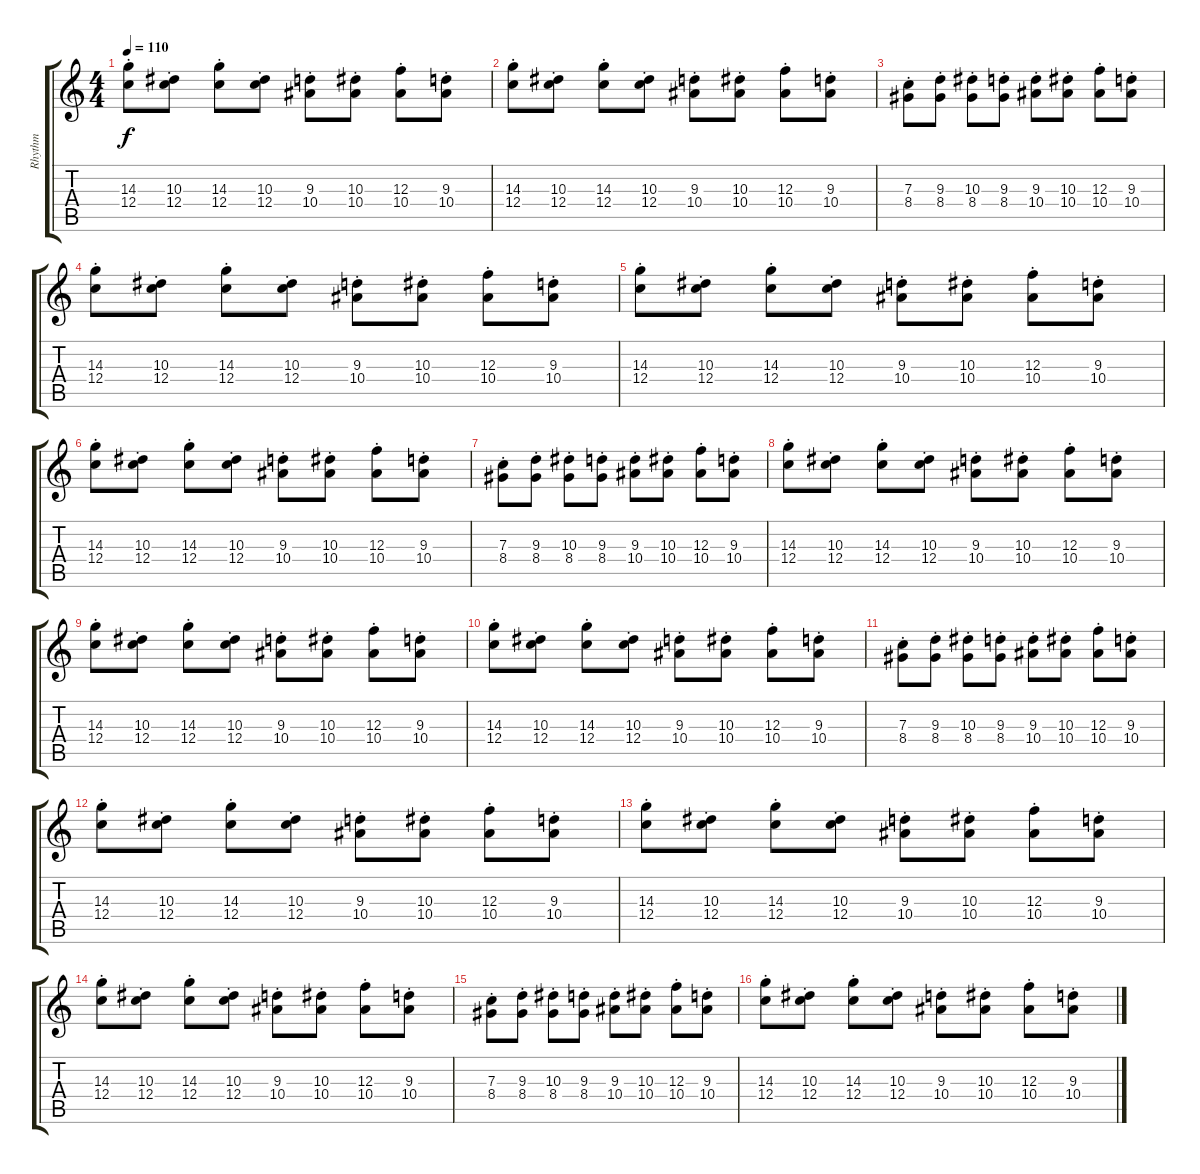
\track ("Rhythm" "Rhythm") {instrument distortionguitar}
\staff {score tabs}
\tuning (D4 A3 F3 C3 G2 C2) {hide}
\ts (4 4)
\tempo 110
\clef g2
\ks c
(14.3{st} 12.4{st}).8{dy f} (10.3{st} 12.4{st}).8 (14.3{st} 12.4{st}).8 (10.3{st} 12.4{st}).8 (9.3{st} 10.4{st}).8 (10.3{st} 10.4{st}).8 (12.3{st} 10.4{st}).8 (9.3{st} 10.4{st}).8 |
(14.3{st} 12.4{st}).8 (10.3{st} 12.4{st}).8 (14.3{st} 12.4{st}).8 (10.3{st} 12.4{st}).8 (9.3{st} 10.4{st}).8 (10.3{st} 10.4{st}).8 (12.3{st} 10.4{st}).8 (9.3{st} 10.4{st}).8 |
(7.3{st} 8.4{st}).8 (9.3{st} 8.4{st}).8 (10.3{st} 8.4{st}).8 (9.3{st} 8.4{st}).8 (9.3{st} 10.4{st}).8 (10.3{st} 10.4{st}).8 (12.3{st} 10.4{st}).8 (9.3{st} 10.4{st}).8 |
(14.3{st} 12.4{st}).8 (10.3{st} 12.4{st}).8 (14.3{st} 12.4{st}).8 (10.3{st} 12.4{st}).8 (9.3{st} 10.4{st}).8 (10.3{st} 10.4{st}).8 (12.3{st} 10.4{st}).8 (9.3{st} 10.4{st}).8 |
(14.3{st} 12.4{st}).8 (10.3{st} 12.4{st}).8 (14.3{st} 12.4{st}).8 (10.3{st} 12.4{st}).8 (9.3{st} 10.4{st}).8 (10.3{st} 10.4{st}).8 (12.3{st} 10.4{st}).8 (9.3{st} 10.4{st}).8 |
(14.3{st} 12.4{st}).8 (10.3{st} 12.4{st}).8 (14.3{st} 12.4{st}).8 (10.3{st} 12.4{st}).8 (9.3{st} 10.4{st}).8 (10.3{st} 10.4{st}).8 (12.3{st} 10.4{st}).8 (9.3{st} 10.4{st}).8 |
(7.3{st} 8.4{st}).8 (9.3{st} 8.4{st}).8 (10.3{st} 8.4{st}).8 (9.3{st} 8.4{st}).8 (9.3{st} 10.4{st}).8 (10.3{st} 10.4{st}).8 (12.3{st} 10.4{st}).8 (9.3{st} 10.4{st}).8 |
(14.3{st} 12.4{st}).8 (10.3{st} 12.4{st}).8 (14.3{st} 12.4{st}).8 (10.3{st} 12.4{st}).8 (9.3{st} 10.4{st}).8 (10.3{st} 10.4{st}).8 (12.3{st} 10.4{st}).8 (9.3{st} 10.4{st}).8 |
(14.3{st} 12.4{st}).8 (10.3{st} 12.4{st}).8 (14.3{st} 12.4{st}).8 (10.3{st} 12.4{st}).8 (9.3{st} 10.4{st}).8 (10.3{st} 10.4{st}).8 (12.3{st} 10.4{st}).8 (9.3{st} 10.4{st}).8 |
(14.3{st} 12.4{st}).8 (10.3{st} 12.4{st}).8 (14.3{st} 12.4{st}).8 (10.3{st} 12.4{st}).8 (9.3{st} 10.4{st}).8 (10.3{st} 10.4{st}).8 (12.3{st} 10.4{st}).8 (9.3{st} 10.4{st}).8 |
(7.3{st} 8.4{st}).8 (9.3{st} 8.4{st}).8 (10.3{st} 8.4{st}).8 (9.3{st} 8.4{st}).8 (9.3{st} 10.4{st}).8 (10.3{st} 10.4{st}).8 (12.3{st} 10.4{st}).8 (9.3{st} 10.4{st}).8 |
(14.3{st} 12.4{st}).8 (10.3{st} 12.4{st}).8 (14.3{st} 12.4{st}).8 (10.3{st} 12.4{st}).8 (9.3{st} 10.4{st}).8 (10.3{st} 10.4{st}).8 (12.3{st} 10.4{st}).8 (9.3{st} 10.4{st}).8 |
(14.3{st} 12.4{st}).8 (10.3{st} 12.4{st}).8 (14.3{st} 12.4{st}).8 (10.3{st} 12.4{st}).8 (9.3{st} 10.4{st}).8 (10.3{st} 10.4{st}).8 (12.3{st} 10.4{st}).8 (9.3{st} 10.4{st}).8 |
(14.3{st} 12.4{st}).8 (10.3{st} 12.4{st}).8 (14.3{st} 12.4{st}).8 (10.3{st} 12.4{st}).8 (9.3{st} 10.4{st}).8 (10.3{st} 10.4{st}).8 (12.3{st} 10.4{st}).8 (9.3{st} 10.4{st}).8 |
(7.3{st} 8.4{st}).8 (9.3{st} 8.4{st}).8 (10.3{st} 8.4{st}).8 (9.3{st} 8.4{st}).8 (9.3{st} 10.4{st}).8 (10.3{st} 10.4{st}).8 (12.3{st} 10.4{st}).8 (9.3{st} 10.4{st}).8 |
(14.3{st} 12.4{st}).8 (10.3{st} 12.4{st}).8 (14.3{st} 12.4{st}).8 (10.3{st} 12.4{st}).8 (9.3{st} 10.4{st}).8 (10.3{st} 10.4{st}).8 (12.3{st} 10.4{st}).8 (9.3{st} 10.4{st}).8
